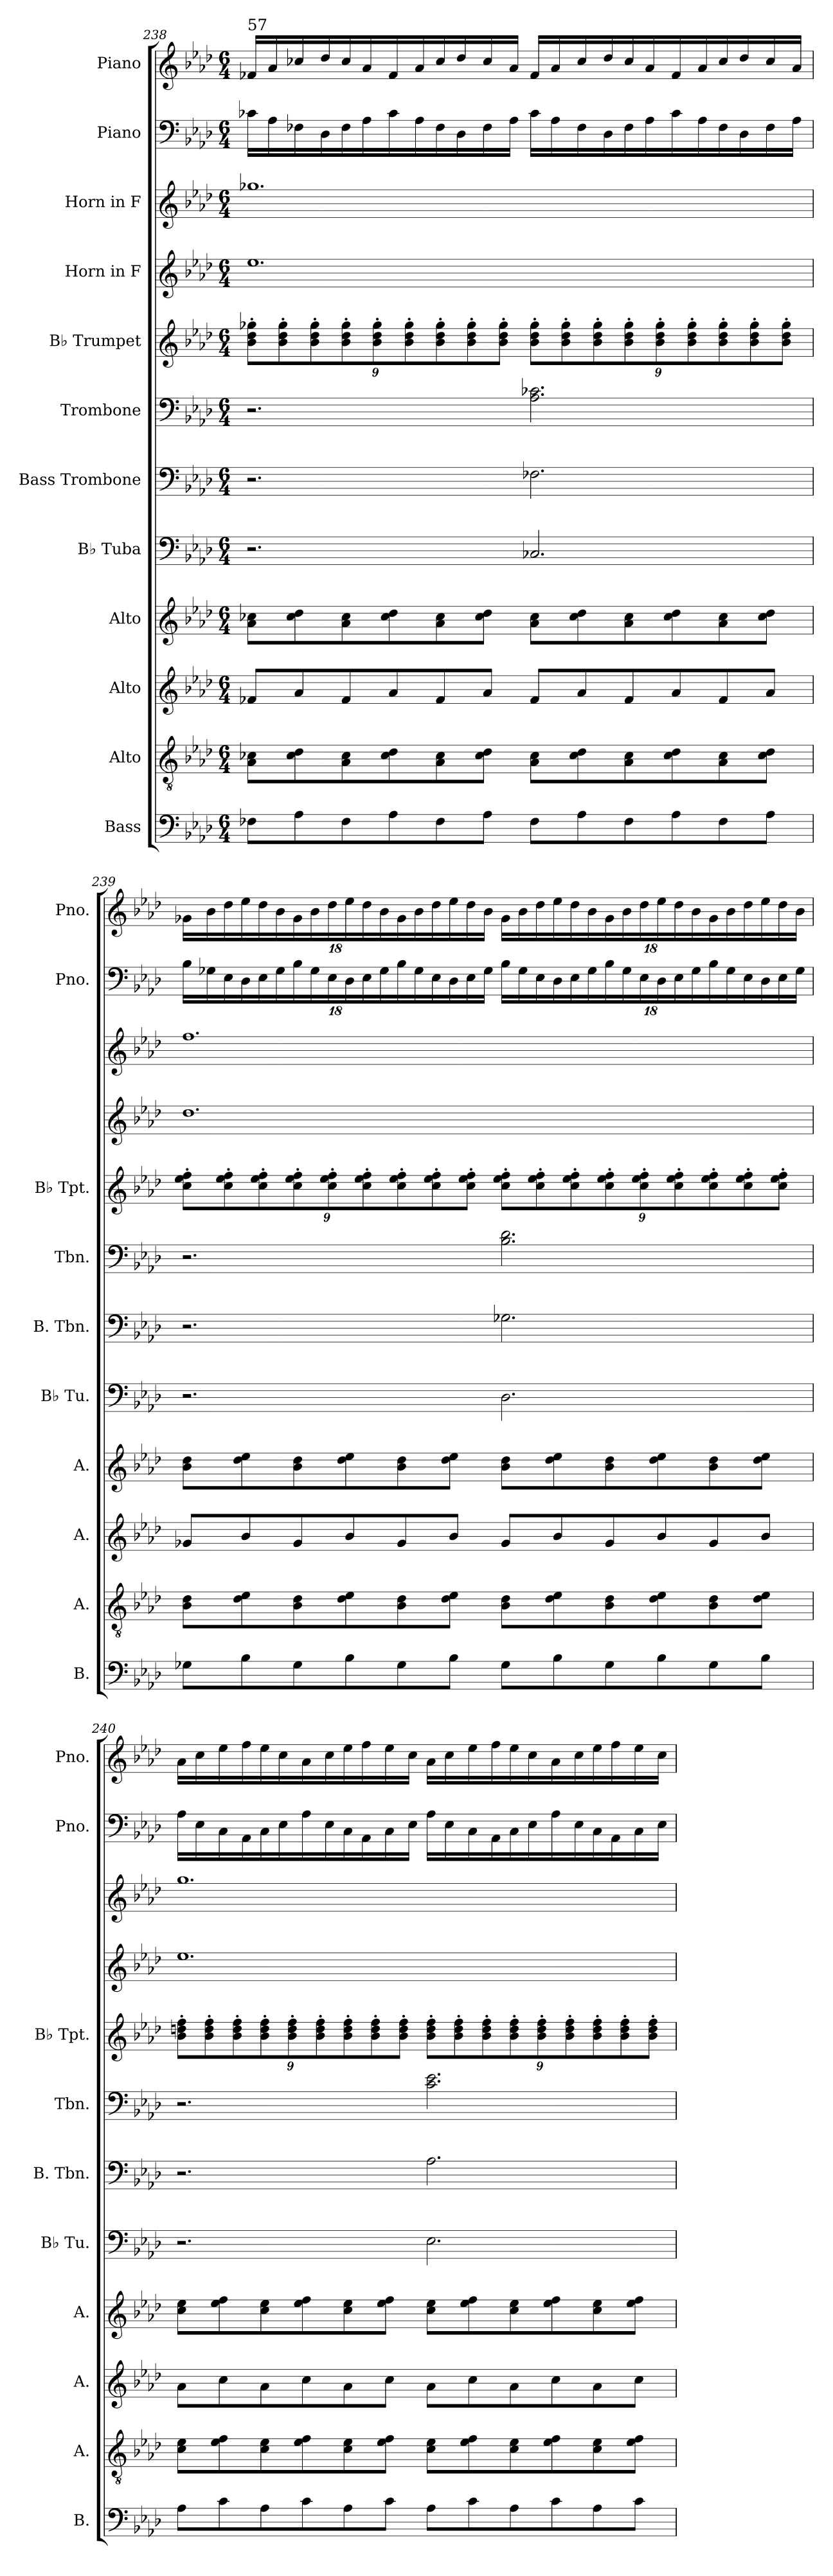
**kern	**kern	**kern	**kern	**kern	**kern	**kern	**kern	**kern	**kern	**kern	**kern
*part12	*part11	*part10	*part9	*part8	*part7	*part6	*part5	*part4	*part3	*part2	*part1
*staff12	*staff11	*staff10	*staff9	*staff8	*staff7	*staff6	*staff5	*staff4	*staff3	*staff2	*staff1
*I"Bass	*I"Alto	*I"Alto	*I"Alto	*I"B♭ Tuba	*I"Bass Trombone	*I"Trombone	*I"B♭ Trumpet	*I"Horn in F	*I"Horn in F	*I"Piano	*I"Piano
*I'B.	*I'A.	*I'A.	*I'A.	*I'B♭ Tu.	*I'B. Tbn.	*I'Tbn.	*I'B♭ Tpt.	*	*	*I'Pno.	*I'Pno.
!!LO:PB:g=z
*clefF4	*clefGv2	*clefG2	*clefG2	*clefF4	*clefF4	*clefF4	*clefG2	*clefG2	*clefG2	*clefF4	*clefG2
*	*	*	*	*	*	*	*ITrd1c2	*ITrd4c7	*ITrd4c7	*	*
*k[b-e-a-d-]	*k[b-e-a-d-]	*k[b-e-a-d-]	*k[b-e-a-d-]	*k[b-e-a-d-]	*k[b-e-a-d-]	*k[b-e-a-d-]	*k[b-e-a-d-g-c-]	*k[b-e-a-d-g-]	*k[b-e-a-d-g-]	*k[b-e-a-d-]	*k[b-e-a-d-]
*M6/4	*M6/4	*M6/4	*M6/4	*M6/4	*M6/4	*M6/4	*M6/4	*M6/4	*M6/4	*M6/4	*M6/4
*	*	*	*	*	*	*	*Xbrackettup	*	*	*	*
=238	=238	=238	=238	=238	=238	=238	=238	=238	=238	=238	=238
!	!	!	!	!	!	!	!	!	!	!	!LO:TX:a:t=57
8F-X\L	8A-\ 8c-X\L	8f-X/L	8a-\ 8cc-X\L	2.r	2.r	2.r	12a-\' 12cc-\' 12ff-X\'L	1.a-	1.cc-X	16c-X\LL	16f-X/LL
.	.	.	.	.	.	.	.	.	.	16A-\	16a-/
.	.	.	.	.	.	.	12a-\' 12cc-\' 12ff-\'	.	.	.	.
8A-\	8c-\ 8d-\	8a-/	8cc-\ 8dd-\	.	.	.	.	.	.	16F-X\	16cc-X/
.	.	.	.	.	.	.	12a-\' 12cc-\' 12ff-\'	.	.	.	.
.	.	.	.	.	.	.	.	.	.	16D-\	16dd-/
8F-\	8A-\ 8c-\	8f-/	8a-\ 8cc-\	.	.	.	12a-\' 12cc-\' 12ff-\'	.	.	16F-\	16cc-/
.	.	.	.	.	.	.	.	.	.	16A-\	16a-/
.	.	.	.	.	.	.	12a-\' 12cc-\' 12ff-\'	.	.	.	.
8A-\	8c-\ 8d-\	8a-/	8cc-\ 8dd-\	.	.	.	.	.	.	16c-\	16f-/
.	.	.	.	.	.	.	12a-\' 12cc-\' 12ff-\'	.	.	.	.
.	.	.	.	.	.	.	.	.	.	16A-\	16a-/
8F-\	8A-\ 8c-\	8f-/	8a-\ 8cc-\	.	.	.	12a-\' 12cc-\' 12ff-\'	.	.	16F-\	16cc-/
.	.	.	.	.	.	.	.	.	.	16D-\	16dd-/
.	.	.	.	.	.	.	12a-\' 12cc-\' 12ff-\'	.	.	.	.
8A-\J	8c-\ 8d-\J	8a-/J	8cc-\ 8dd-\J	.	.	.	.	.	.	16F-\	16cc-/
.	.	.	.	.	.	.	12a-\' 12cc-\' 12ff-\'J	.	.	.	.
.	.	.	.	.	.	.	.	.	.	16A-\JJ	16a-/JJ
8F-\L	8A-\ 8c-\L	8f-/L	8a-\ 8cc-\L	2.C-X/	2.F-X\	2.A-\ 2.c-X\	12a-\' 12cc-\' 12ff-\'L	.	.	16c-\LL	16f-/LL
.	.	.	.	.	.	.	.	.	.	16A-\	16a-/
.	.	.	.	.	.	.	12a-\' 12cc-\' 12ff-\'	.	.	.	.
8A-\	8c-\ 8d-\	8a-/	8cc-\ 8dd-\	.	.	.	.	.	.	16F-\	16cc-/
.	.	.	.	.	.	.	12a-\' 12cc-\' 12ff-\'	.	.	.	.
.	.	.	.	.	.	.	.	.	.	16D-\	16dd-/
8F-\	8A-\ 8c-\	8f-/	8a-\ 8cc-\	.	.	.	12a-\' 12cc-\' 12ff-\'	.	.	16F-\	16cc-/
.	.	.	.	.	.	.	.	.	.	16A-\	16a-/
.	.	.	.	.	.	.	12a-\' 12cc-\' 12ff-\'	.	.	.	.
8A-\	8c-\ 8d-\	8a-/	8cc-\ 8dd-\	.	.	.	.	.	.	16c-\	16f-/
.	.	.	.	.	.	.	12a-\' 12cc-\' 12ff-\'	.	.	.	.
.	.	.	.	.	.	.	.	.	.	16A-\	16a-/
8F-\	8A-\ 8c-\	8f-/	8a-\ 8cc-\	.	.	.	12a-\' 12cc-\' 12ff-\'	.	.	16F-\	16cc-/
.	.	.	.	.	.	.	.	.	.	16D-\	16dd-/
.	.	.	.	.	.	.	12a-\' 12cc-\' 12ff-\'	.	.	.	.
8A-\J	8c-\ 8d-\J	8a-/J	8cc-\ 8dd-\J	.	.	.	.	.	.	16F-\	16cc-/
.	.	.	.	.	.	.	12a-\' 12cc-\' 12ff-\'J	.	.	.	.
.	.	.	.	.	.	.	.	.	.	16A-\JJ	16a-/JJ
!!LO:PB:g=z
=239	=239	=239	=239	=239	=239	=239	=239	=239	=239	=239	=239
*	*	*	*	*	*	*	*	*	*	*Xbrackettup	*Xbrackettup
8G-X\L	8B-\ 8d-\L	8g-X/L	8b-\ 8dd-\L	2.r	2.r	2.r	12b-\' 12dd-\' 12ee-\'L	1.g-	1.b-	24B-\LL	24g-X\LL
.	.	.	.	.	.	.	.	.	.	24G-X\	24b-\
.	.	.	.	.	.	.	12b-\' 12dd-\' 12ee-\'	.	.	24E-\	24dd-\
8B-\	8d-\ 8e-\	8b-/	8dd-\ 8ee-\	.	.	.	.	.	.	24D-\	24ee-\
.	.	.	.	.	.	.	12b-\' 12dd-\' 12ee-\'	.	.	24E-\	24dd-\
.	.	.	.	.	.	.	.	.	.	24G-\	24b-\
8G-\	8B-\ 8d-\	8g-/	8b-\ 8dd-\	.	.	.	12b-\' 12dd-\' 12ee-\'	.	.	24B-\	24g-\
.	.	.	.	.	.	.	.	.	.	24G-\	24b-\
.	.	.	.	.	.	.	12b-\' 12dd-\' 12ee-\'	.	.	24E-\	24dd-\
8B-\	8d-\ 8e-\	8b-/	8dd-\ 8ee-\	.	.	.	.	.	.	24D-\	24ee-\
.	.	.	.	.	.	.	12b-\' 12dd-\' 12ee-\'	.	.	24E-\	24dd-\
.	.	.	.	.	.	.	.	.	.	24G-\	24b-\
8G-\	8B-\ 8d-\	8g-/	8b-\ 8dd-\	.	.	.	12b-\' 12dd-\' 12ee-\'	.	.	24B-\	24g-\
.	.	.	.	.	.	.	.	.	.	24G-\	24b-\
.	.	.	.	.	.	.	12b-\' 12dd-\' 12ee-\'	.	.	24E-\	24dd-\
8B-\J	8d-\ 8e-\J	8b-/J	8dd-\ 8ee-\J	.	.	.	.	.	.	24D-\	24ee-\
.	.	.	.	.	.	.	12b-\' 12dd-\' 12ee-\'J	.	.	24E-\	24dd-\
.	.	.	.	.	.	.	.	.	.	24G-\JJ	24b-\JJ
8G-\L	8B-\ 8d-\L	8g-/L	8b-\ 8dd-\L	2.D-\	2.G-X\	2.B-\ 2.d-\	12b-\' 12dd-\' 12ee-\'L	.	.	24B-\LL	24g-\LL
.	.	.	.	.	.	.	.	.	.	24G-\	24b-\
.	.	.	.	.	.	.	12b-\' 12dd-\' 12ee-\'	.	.	24E-\	24dd-\
8B-\	8d-\ 8e-\	8b-/	8dd-\ 8ee-\	.	.	.	.	.	.	24D-\	24ee-\
.	.	.	.	.	.	.	12b-\' 12dd-\' 12ee-\'	.	.	24E-\	24dd-\
.	.	.	.	.	.	.	.	.	.	24G-\	24b-\
8G-\	8B-\ 8d-\	8g-/	8b-\ 8dd-\	.	.	.	12b-\' 12dd-\' 12ee-\'	.	.	24B-\	24g-\
.	.	.	.	.	.	.	.	.	.	24G-\	24b-\
.	.	.	.	.	.	.	12b-\' 12dd-\' 12ee-\'	.	.	24E-\	24dd-\
8B-\	8d-\ 8e-\	8b-/	8dd-\ 8ee-\	.	.	.	.	.	.	24D-\	24ee-\
.	.	.	.	.	.	.	12b-\' 12dd-\' 12ee-\'	.	.	24E-\	24dd-\
.	.	.	.	.	.	.	.	.	.	24G-\	24b-\
8G-\	8B-\ 8d-\	8g-/	8b-\ 8dd-\	.	.	.	12b-\' 12dd-\' 12ee-\'	.	.	24B-\	24g-\
.	.	.	.	.	.	.	.	.	.	24G-\	24b-\
.	.	.	.	.	.	.	12b-\' 12dd-\' 12ee-\'	.	.	24E-\	24dd-\
8B-\J	8d-\ 8e-\J	8b-/J	8dd-\ 8ee-\J	.	.	.	.	.	.	24D-\	24ee-\
.	.	.	.	.	.	.	12b-\' 12dd-\' 12ee-\'J	.	.	24E-\	24dd-\
.	.	.	.	.	.	.	.	.	.	24G-\JJ	24b-\JJ
!!LO:PB:g=z
=240	=240	=240	=240	=240	=240	=240	=240	=240	=240	=240	=240
8A-\L	8c\ 8e-\L	8a-\L	8cc\ 8ee-\L	2.r	2.r	2.r	12a-\' 12ccn\' 12ee-\'L	1.a-	1.cc	16A-\LL	16a-\LL
.	.	.	.	.	.	.	.	.	.	16E-\	16cc\
.	.	.	.	.	.	.	12a-\' 12cc\' 12ee-\'	.	.	.	.
8c\	8e-\ 8f\	8cc\	8ee-\ 8ff\	.	.	.	.	.	.	16C\	16ee-\
.	.	.	.	.	.	.	12a-\' 12cc\' 12ee-\'	.	.	.	.
.	.	.	.	.	.	.	.	.	.	16AA-\	16ff\
8A-\	8c\ 8e-\	8a-\	8cc\ 8ee-\	.	.	.	12a-\' 12cc\' 12ee-\'	.	.	16C\	16ee-\
.	.	.	.	.	.	.	.	.	.	16E-\	16cc\
.	.	.	.	.	.	.	12a-\' 12cc\' 12ee-\'	.	.	.	.
8c\	8e-\ 8f\	8cc\	8ee-\ 8ff\	.	.	.	.	.	.	16A-\	16a-\
.	.	.	.	.	.	.	12a-\' 12cc\' 12ee-\'	.	.	.	.
.	.	.	.	.	.	.	.	.	.	16E-\	16cc\
8A-\	8c\ 8e-\	8a-\	8cc\ 8ee-\	.	.	.	12a-\' 12cc\' 12ee-\'	.	.	16C\	16ee-\
.	.	.	.	.	.	.	.	.	.	16AA-\	16ff\
.	.	.	.	.	.	.	12a-\' 12cc\' 12ee-\'	.	.	.	.
8c\J	8e-\ 8f\J	8cc\J	8ee-\ 8ff\J	.	.	.	.	.	.	16C\	16ee-\
.	.	.	.	.	.	.	12a-\' 12cc\' 12ee-\'J	.	.	.	.
.	.	.	.	.	.	.	.	.	.	16E-\JJ	16cc\JJ
8A-\L	8c\ 8e-\L	8a-\L	8cc\ 8ee-\L	2.E-\	2.A-\	2.c\ 2.e-\	12a-\' 12cc\' 12ee-\'L	.	.	16A-\LL	16a-\LL
.	.	.	.	.	.	.	.	.	.	16E-\	16cc\
.	.	.	.	.	.	.	12a-\' 12cc\' 12ee-\'	.	.	.	.
8c\	8e-\ 8f\	8cc\	8ee-\ 8ff\	.	.	.	.	.	.	16C\	16ee-\
.	.	.	.	.	.	.	12a-\' 12cc\' 12ee-\'	.	.	.	.
.	.	.	.	.	.	.	.	.	.	16AA-\	16ff\
8A-\	8c\ 8e-\	8a-\	8cc\ 8ee-\	.	.	.	12a-\' 12cc\' 12ee-\'	.	.	16C\	16ee-\
.	.	.	.	.	.	.	.	.	.	16E-\	16cc\
.	.	.	.	.	.	.	12a-\' 12cc\' 12ee-\'	.	.	.	.
8c\	8e-\ 8f\	8cc\	8ee-\ 8ff\	.	.	.	.	.	.	16A-\	16a-\
.	.	.	.	.	.	.	12a-\' 12cc\' 12ee-\'	.	.	.	.
.	.	.	.	.	.	.	.	.	.	16E-\	16cc\
8A-\	8c\ 8e-\	8a-\	8cc\ 8ee-\	.	.	.	12a-\' 12cc\' 12ee-\'	.	.	16C\	16ee-\
.	.	.	.	.	.	.	.	.	.	16AA-\	16ff\
.	.	.	.	.	.	.	12a-\' 12cc\' 12ee-\'	.	.	.	.
8c\J	8e-\ 8f\J	8cc\J	8ee-\ 8ff\J	.	.	.	.	.	.	16C\	16ee-\
.	.	.	.	.	.	.	12a-\' 12cc\' 12ee-\'J	.	.	.	.
.	.	.	.	.	.	.	.	.	.	16E-\JJ	16cc\JJ
=	=	=	=	=	=	=	=	=	=	=	=
*-	*-	*-	*-	*-	*-	*-	*-	*-	*-	*-	*-
